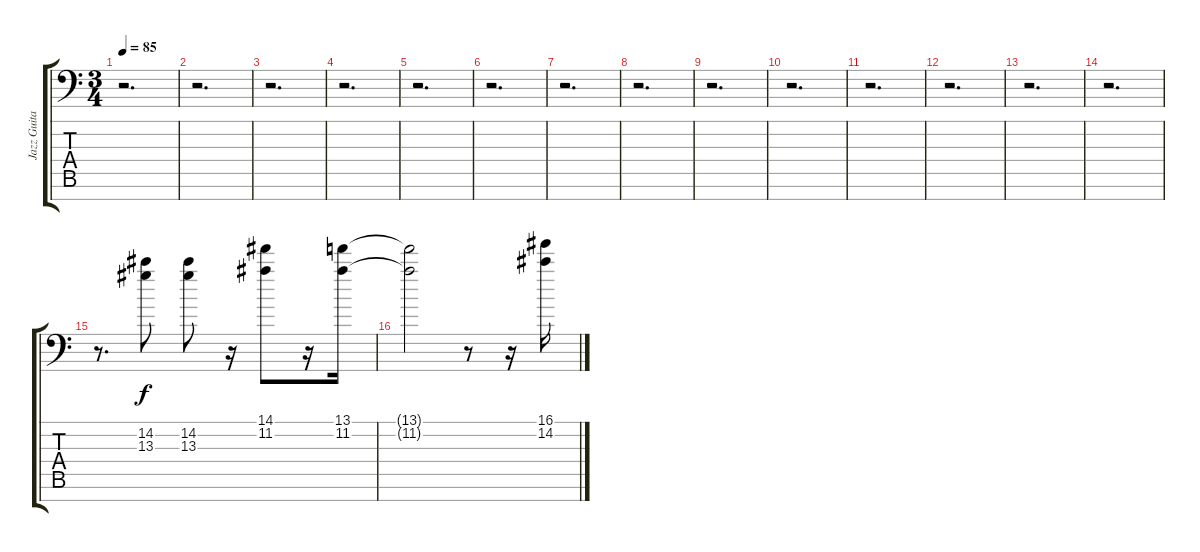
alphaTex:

\track ("Jazz Guitar solo" "Jazz Guita") {instrument electricguitarjazz}
\staff {score tabs}
\tuning (E4 B3 G3 D3 A2 E2 C-1) {hide}
\ts (3 4)
\tempo 85
\clef f4
\ks c
r.2{d dy f} |
r.2{d} |
r.2{d} |
r.2{d} |
r.2{d} |
r.2{d} |
r.2{d} |
r.2{d} |
r.2{d} |
r.2{d} |
r.2{d} |
r.2{d} |
r.2{d} |
r.2{d} |
r.8{d} (14.2 13.3).8 (14.2 13.3).8 r.16 (14.1 11.2).8 r.16 (13.1 11.2).16 |
(13.1{t} 11.2{t}).2 r.8 r.16 (16.1 14.2).16
